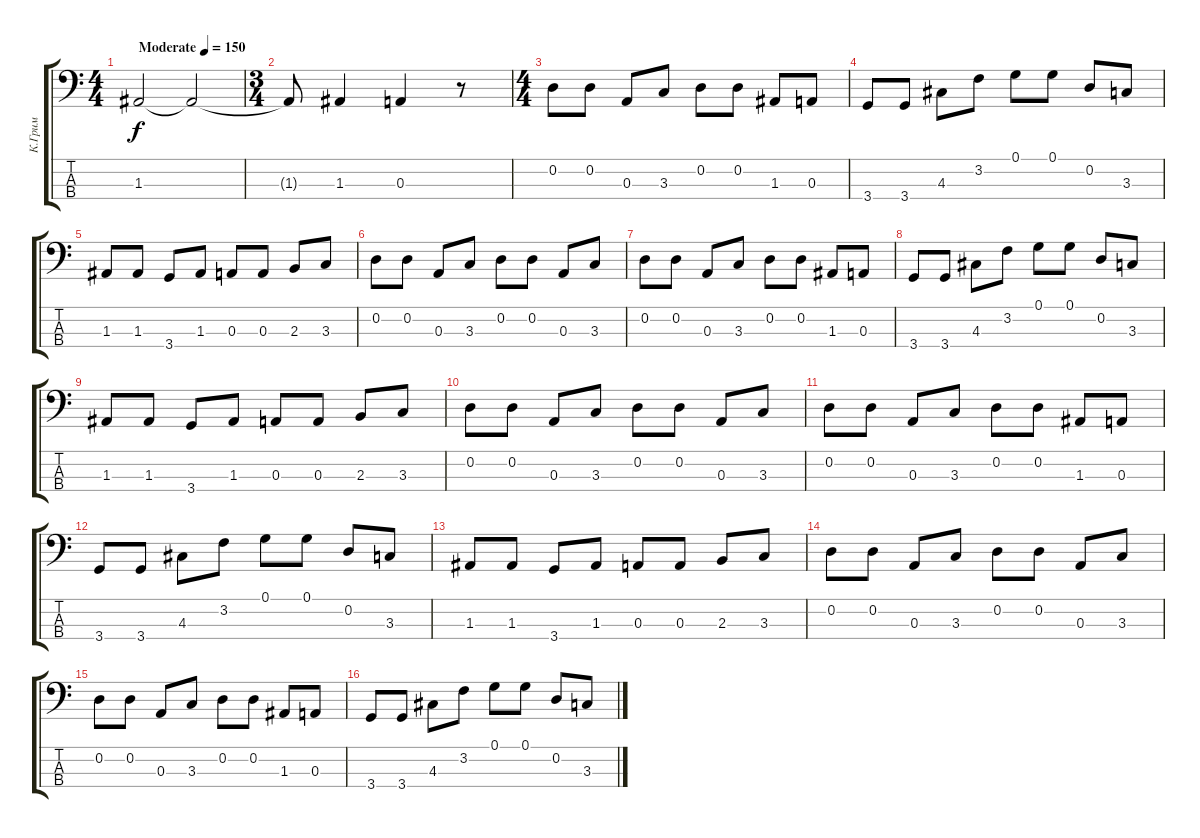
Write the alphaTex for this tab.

\track ("К.Грим" "К.Грим") {instrument electricbassfinger}
\staff {score tabs}
\tuning (G2 D2 A1 E1) {hide}
\ts (4 4)
\tempo (150 "Moderate")
\clef f4
\ks c
1.3.2{dy f instrument electricbassfinger} 1.3{t}.2 |
\ts (3 4)
1.3{t}.8 1.3.4 0.3.4 r.8 |
\ts (4 4)
0.2.8 0.2.8 0.3.8 3.3.8 0.2.8 0.2.8 1.3.8 0.3.8 |
3.4.8 3.4.8 4.3.8 3.2.8 0.1.8 0.1.8 0.2.8 3.3.8 |
1.3.8 1.3.8 3.4.8 1.3.8 0.3.8 0.3.8 2.3.8 3.3.8 |
0.2.8 0.2.8 0.3.8 3.3.8 0.2.8 0.2.8 0.3.8 3.3.8 |
0.2.8 0.2.8 0.3.8 3.3.8 0.2.8 0.2.8 1.3.8 0.3.8 |
3.4.8 3.4.8 4.3.8 3.2.8 0.1.8 0.1.8 0.2.8 3.3.8 |
1.3.8 1.3.8 3.4.8 1.3.8 0.3.8 0.3.8 2.3.8 3.3.8 |
0.2.8 0.2.8 0.3.8 3.3.8 0.2.8 0.2.8 0.3.8 3.3.8 |
0.2.8 0.2.8 0.3.8 3.3.8 0.2.8 0.2.8 1.3.8 0.3.8 |
3.4.8 3.4.8 4.3.8 3.2.8 0.1.8 0.1.8 0.2.8 3.3.8 |
1.3.8 1.3.8 3.4.8 1.3.8 0.3.8 0.3.8 2.3.8 3.3.8 |
0.2.8 0.2.8 0.3.8 3.3.8 0.2.8 0.2.8 0.3.8 3.3.8 |
0.2.8 0.2.8 0.3.8 3.3.8 0.2.8 0.2.8 1.3.8 0.3.8 |
3.4.8 3.4.8 4.3.8 3.2.8 0.1.8 0.1.8 0.2.8 3.3.8
